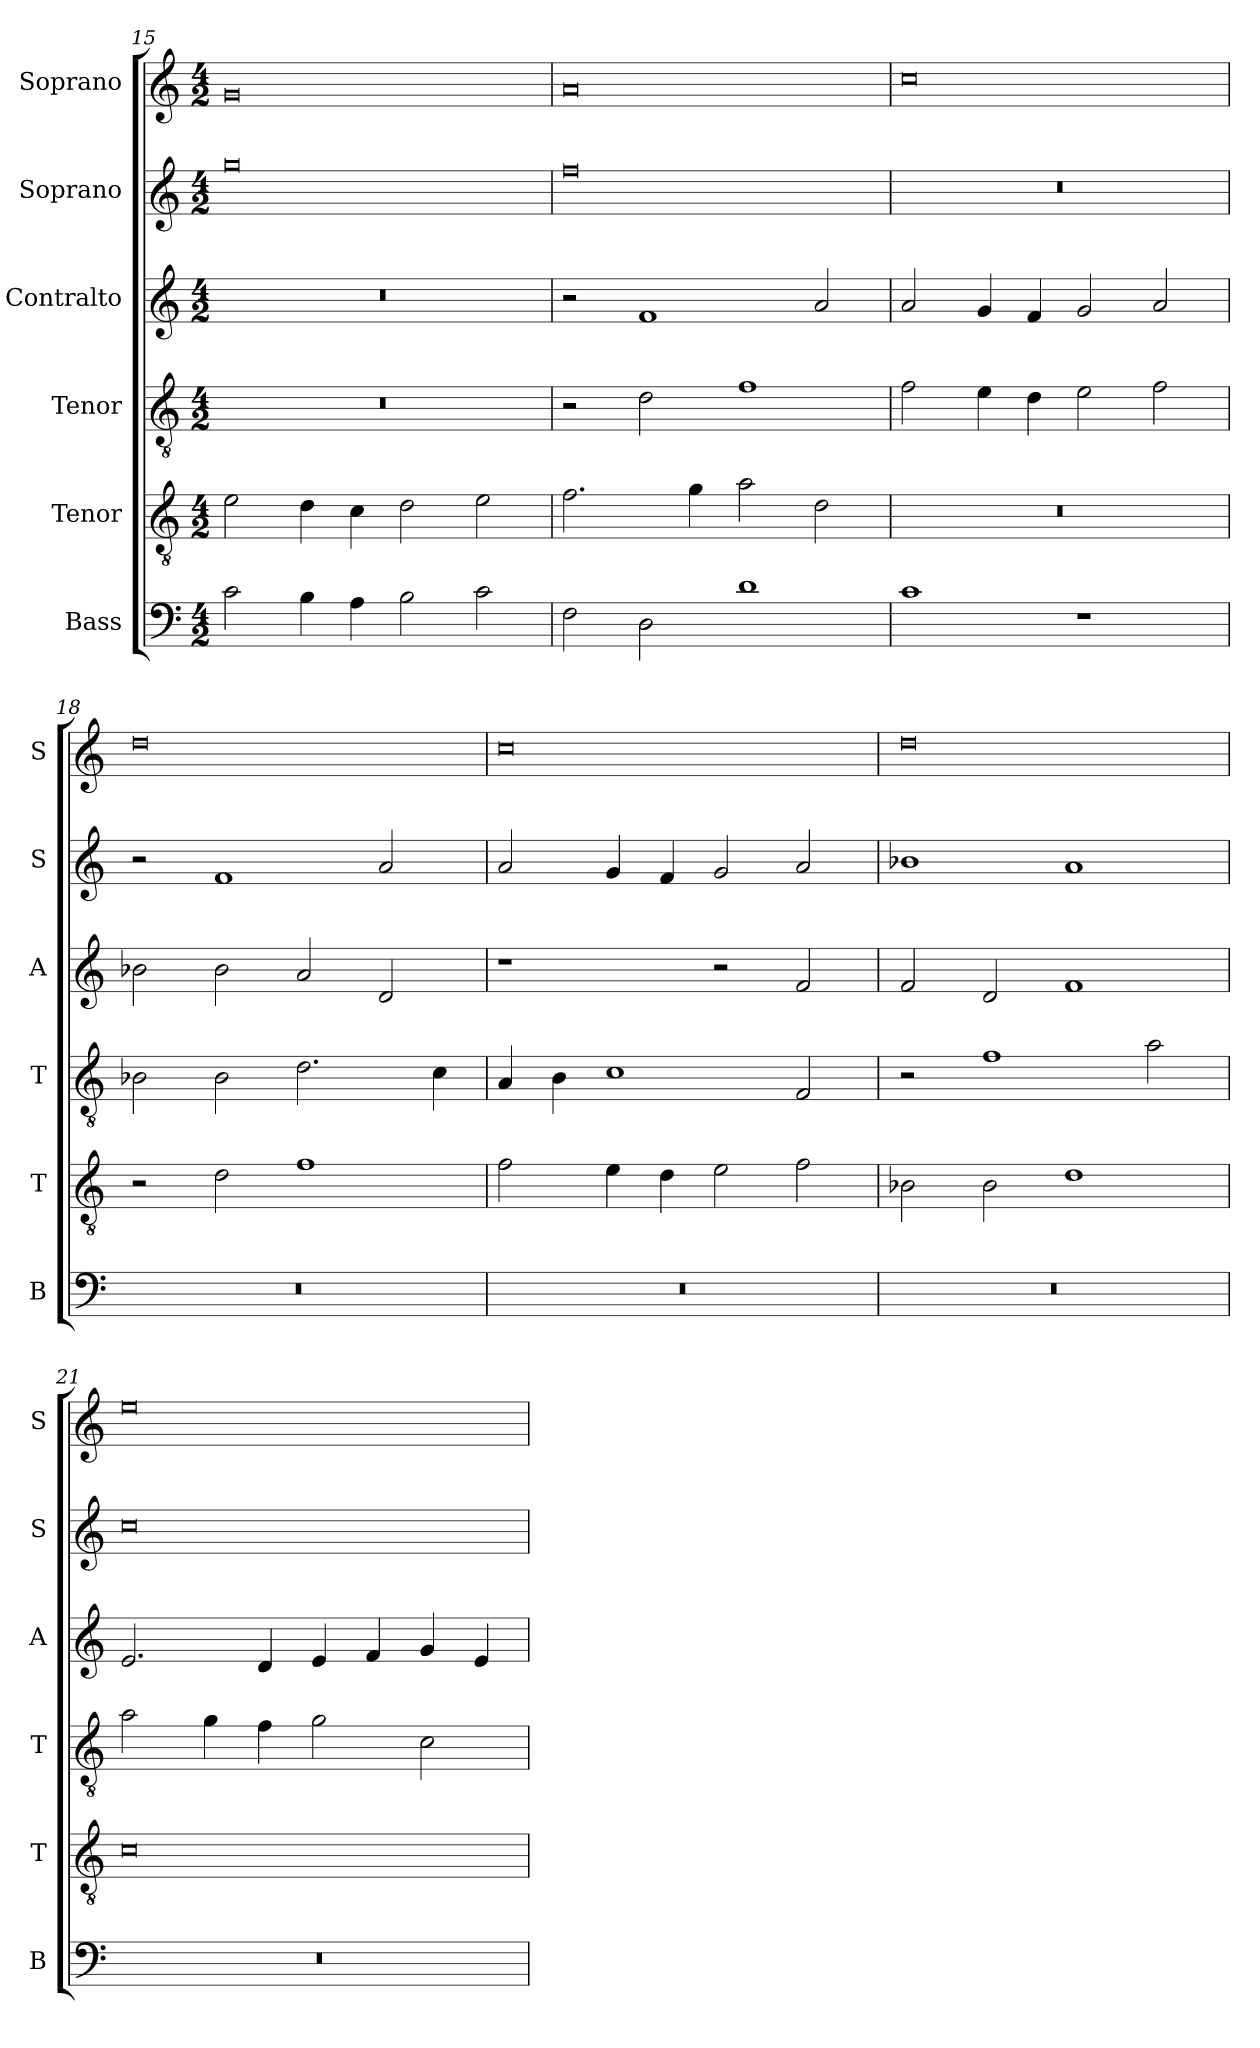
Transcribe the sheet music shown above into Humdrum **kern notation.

**kern	**kern	**kern	**kern	**kern	**kern
*part6	*part5	*part4	*part3	*part2	*part1
*staff6	*staff5	*staff4	*staff3	*staff2	*staff1
*I"Bass	*I"Tenor	*I"Tenor	*I"Contralto	*I"Soprano	*I"Soprano
*I'B	*I'T	*I'T	*I'A	*I'S	*I'S
*clefF4	*clefGv2	*clefGv2	*clefG2	*clefG2	*clefG2
*k[]	*k[]	*k[]	*k[]	*k[]	*k[]
*G:mix	*G:mix	*G:mix	*G:mix	*G:mix	*G:mix
*M4/2	*M4/2	*M4/2	*M4/2	*M4/2	*M4/2
=15	=15	=15	=15	=15	=15
2c	2e	0r	0r	0gg	0g
4B	4d	.	.	.	.
4A	4c	.	.	.	.
2B	2d	.	.	.	.
2c	2e	.	.	.	.
=16	=16	=16	=16	=16	=16
2F	2.f	2r	2r	0ff	0a
2D	.	2d	1f	.	.
.	4g	.	.	.	.
1d	2a	1f	.	.	.
.	2d	.	2a	.	.
=17	=17	=17	=17	=17	=17
1c	0r	2f	2a	0r	0cc
.	.	4e	4g	.	.
.	.	4d	4f	.	.
1r	.	2e	2g	.	.
.	.	2f	2a	.	.
=18	=18	=18	=18	=18	=18
0r	2r	2B-X	2b-X	2r	0dd
.	2d	2B-	2b-	1f	.
.	1f	2.d	2a	.	.
.	.	.	2d	2a	.
.	.	4c	.	.	.
=19	=19	=19	=19	=19	=19
0r	2f	4A	1r	2a	0cc
.	.	4B	.	.	.
.	4e	1c	.	4g	.
.	4d	.	.	4f	.
.	2e	.	2r	2g	.
.	2f	2F	2f	2a	.
=20	=20	=20	=20	=20	=20
0r	2B-X	2r	2f	1b-X	0dd
.	2B-	1f	2d	.	.
.	1d	.	1f	1a	.
.	.	2a	.	.	.
=21	=21	=21	=21	=21	=21
0r	0c	2a	2.e	0cc	0ee
.	.	4g	.	.	.
.	.	4f	4d	.	.
.	.	2g	4e	.	.
.	.	.	4f	.	.
.	.	2c	4g	.	.
.	.	.	4e	.	.
=	=	=	=	=	=
*-	*-	*-	*-	*-	*-
